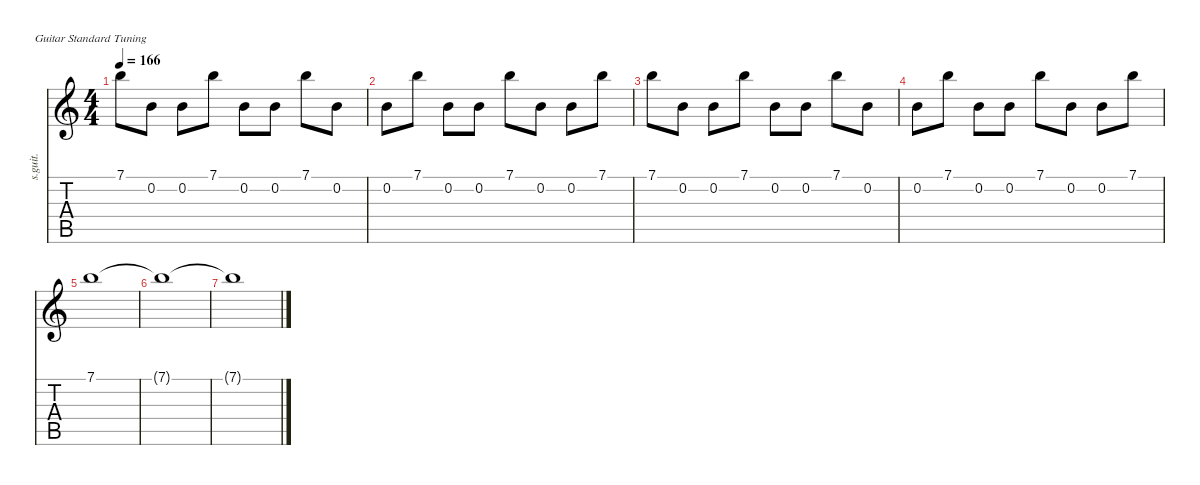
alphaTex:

\defaultSystemsLayout 4
\hideDynamics
\bracketExtendMode nobrackets
\track ("Jonny Greenwood" "s.guit.") {instrument electricguitarjazz}
\staff {score tabs}
\tuning (E4 B3 G3 D3 A2 E2)
\ts (4 4)
\tempo 166
\clef g2
\ks c
7.1.8{lyrics (0 "") lyrics (1 "") lyrics (2 "") lyrics (3 "") lyrics (4 "") dy f} 0.2.8{lyrics (0 "") lyrics (1 "") lyrics (2 "") lyrics (3 "") lyrics (4 "")} 0.2.8{lyrics (0 "") lyrics (1 "") lyrics (2 "") lyrics (3 "") lyrics (4 "")} 7.1.8{lyrics (0 "") lyrics (1 "") lyrics (2 "") lyrics (3 "") lyrics (4 "")} 0.2.8{lyrics (0 "") lyrics (1 "") lyrics (2 "") lyrics (3 "") lyrics (4 "")} 0.2.8{lyrics (0 "") lyrics (1 "") lyrics (2 "") lyrics (3 "") lyrics (4 "")} 7.1.8{lyrics (0 "") lyrics (1 "") lyrics (2 "") lyrics (3 "") lyrics (4 "")} 0.2.8{lyrics (0 "") lyrics (1 "") lyrics (2 "") lyrics (3 "") lyrics (4 "")} |
0.2.8{lyrics (0 "") lyrics (1 "") lyrics (2 "") lyrics (3 "") lyrics (4 "")} 7.1.8{lyrics (0 "") lyrics (1 "") lyrics (2 "") lyrics (3 "") lyrics (4 "")} 0.2.8{lyrics (0 "") lyrics (1 "") lyrics (2 "") lyrics (3 "") lyrics (4 "")} 0.2.8{lyrics (0 "") lyrics (1 "") lyrics (2 "") lyrics (3 "") lyrics (4 "")} 7.1.8{lyrics (0 "") lyrics (1 "") lyrics (2 "") lyrics (3 "") lyrics (4 "")} 0.2.8{lyrics (0 "") lyrics (1 "") lyrics (2 "") lyrics (3 "") lyrics (4 "")} 0.2.8{lyrics (0 "") lyrics (1 "") lyrics (2 "") lyrics (3 "") lyrics (4 "")} 7.1.8{lyrics (0 "") lyrics (1 "") lyrics (2 "") lyrics (3 "") lyrics (4 "")} |
7.1.8{lyrics (0 "") lyrics (1 "") lyrics (2 "") lyrics (3 "") lyrics (4 "")} 0.2.8{lyrics (0 "") lyrics (1 "") lyrics (2 "") lyrics (3 "") lyrics (4 "")} 0.2.8{lyrics (0 "") lyrics (1 "") lyrics (2 "") lyrics (3 "") lyrics (4 "")} 7.1.8{lyrics (0 "") lyrics (1 "") lyrics (2 "") lyrics (3 "") lyrics (4 "")} 0.2.8{lyrics (0 "") lyrics (1 "") lyrics (2 "") lyrics (3 "") lyrics (4 "")} 0.2.8{lyrics (0 "") lyrics (1 "") lyrics (2 "") lyrics (3 "") lyrics (4 "")} 7.1.8{lyrics (0 "") lyrics (1 "") lyrics (2 "") lyrics (3 "") lyrics (4 "")} 0.2.8{lyrics (0 "") lyrics (1 "") lyrics (2 "") lyrics (3 "") lyrics (4 "")} |
0.2.8{lyrics (0 "") lyrics (1 "") lyrics (2 "") lyrics (3 "") lyrics (4 "")} 7.1.8{lyrics (0 "") lyrics (1 "") lyrics (2 "") lyrics (3 "") lyrics (4 "")} 0.2.8{lyrics (0 "") lyrics (1 "") lyrics (2 "") lyrics (3 "") lyrics (4 "")} 0.2.8{lyrics (0 "") lyrics (1 "") lyrics (2 "") lyrics (3 "") lyrics (4 "")} 7.1.8{lyrics (0 "") lyrics (1 "") lyrics (2 "") lyrics (3 "") lyrics (4 "")} 0.2.8{lyrics (0 "") lyrics (1 "") lyrics (2 "") lyrics (3 "") lyrics (4 "")} 0.2.8{lyrics (0 "") lyrics (1 "") lyrics (2 "") lyrics (3 "") lyrics (4 "")} 7.1.8{lyrics (0 "") lyrics (1 "") lyrics (2 "") lyrics (3 "") lyrics (4 "")} |
7.1.1{lyrics (0 "") lyrics (1 "") lyrics (2 "") lyrics (3 "") lyrics (4 "")} |
7.1{t}.1{lyrics (0 "") lyrics (1 "") lyrics (2 "") lyrics (3 "") lyrics (4 "")} |
7.1{t}.1{lyrics (0 "") lyrics (1 "") lyrics (2 "") lyrics (3 "") lyrics (4 "")}
